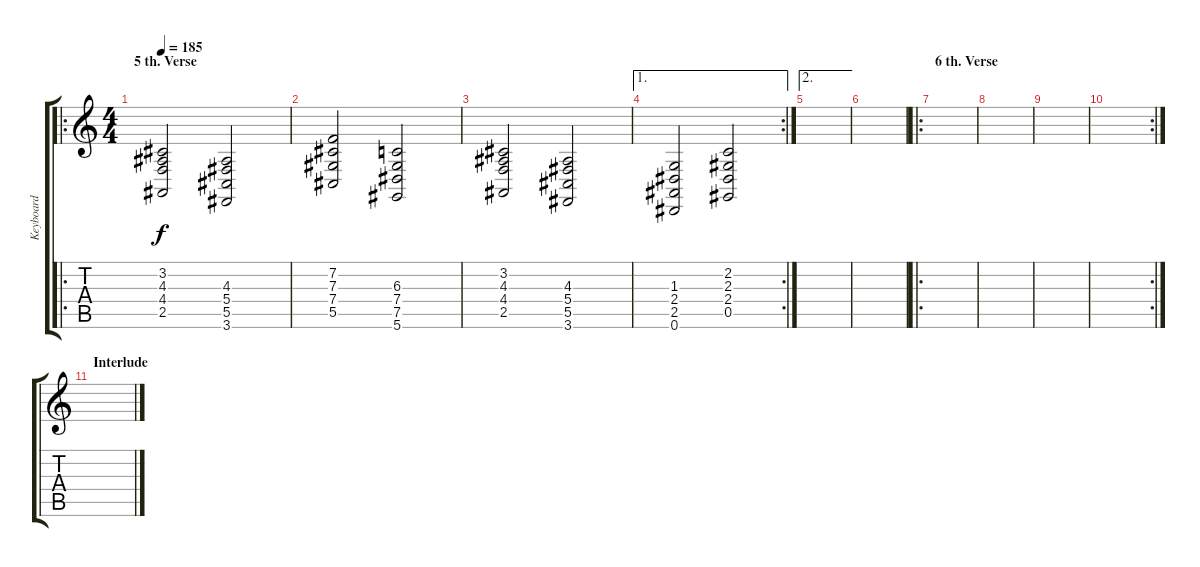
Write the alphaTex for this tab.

\track ("Keyboard" "Keyboard") {instrument choiraahs}
\staff {score tabs}
\tuning (Eb4 Bb3 Gb3 Db3 Ab2 Eb2) {hide}
\ro
\ts (4 4)
\section ("" "5 th. Verse")
\tempo 185
\clef g2
\ks c
(3.2 4.3 4.4 2.5).2{dy f} (4.3 5.4 5.5 3.6).2 |
(7.2 7.3 7.4 5.5).2 (6.3 7.4 7.5 5.6).2 |
(3.2 4.3 4.4 2.5).2 (4.3 5.4 5.5 3.6).2 |
\ae 1
\rc 2
(1.3 2.4 2.5 0.6).2 (2.2 2.3 2.4 0.5).2 |
\ae 2
|
|
\ro
\section ("" "6 th. Verse")
|
|
|
\rc 2
|
\section ("" "Interlude")
